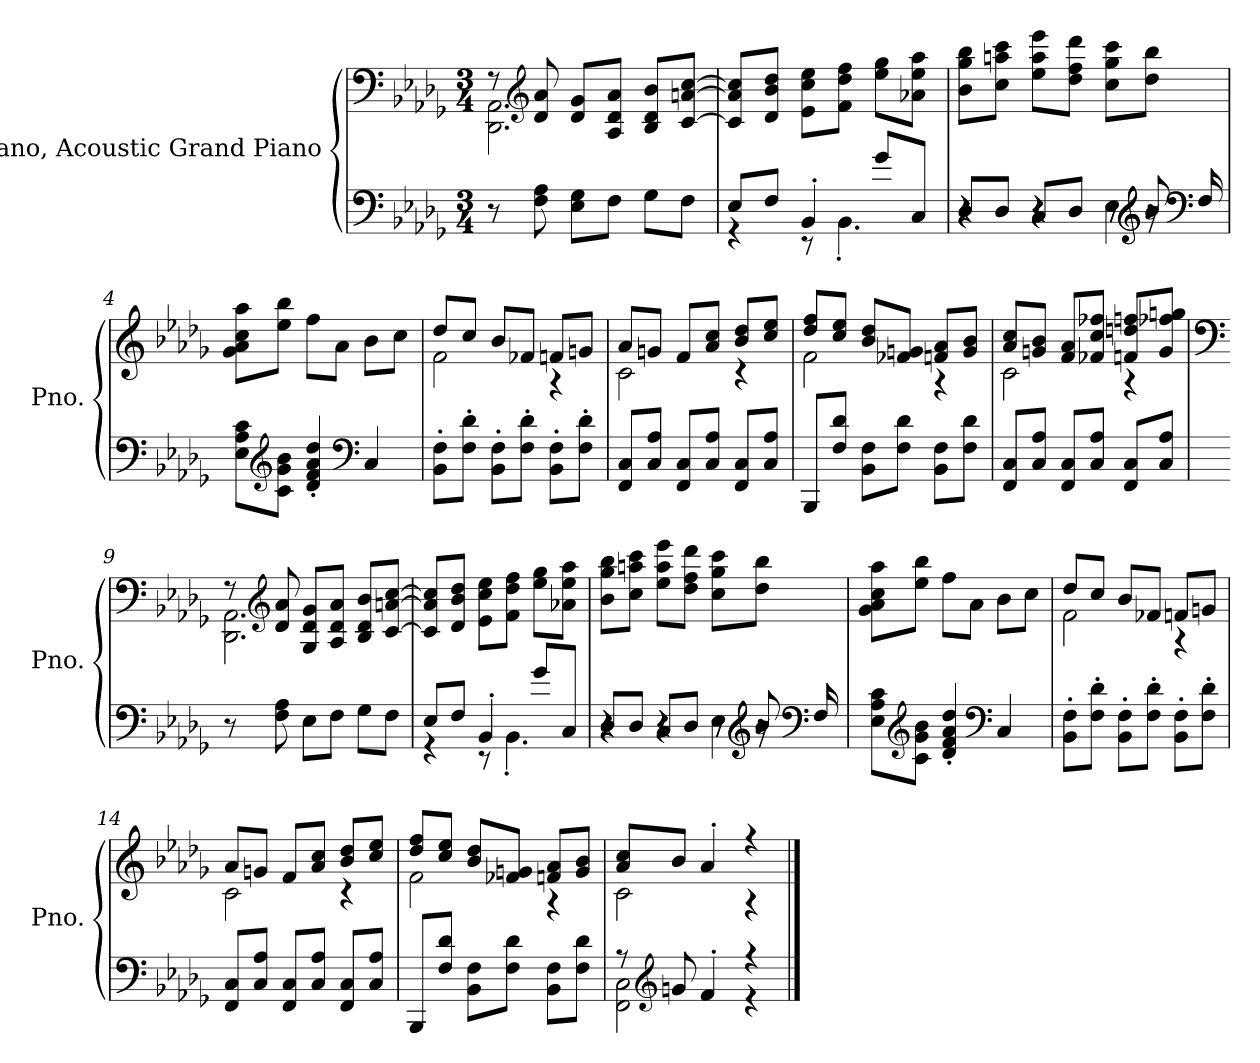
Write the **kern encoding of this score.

**kern	**kern
*part1	*part1
*staff2	*staff1
*I"Piano, Acoustic Grand Piano	*
*I'Pno.	*
*clefF4	*clefF4
*k[b-e-a-d-g-]	*k[b-e-a-d-g-]
*M3/4	*M3/4
*MM60	*MM60
=1	=1
*	*^
8r	8r	2.DD-\ 2.AA-\
*	*clefG2	*
8F\ 8A-\	8d-/ 8a-/	.
8E-\ 8G-\L	8d-/ 8g-/L	.
8F\J	8A-/ 8d-/ 8a-/J	.
8G-\L	8B-/ 8d-/ 8b-/L	.
8F\J	[8c/ [8an/ [8cc/J	.
*	*v	*v
=2	=2
*^	*
8E-/L	4r	8c/] 8a/] 8cc/]L
8F/J	.	8d-/ 8b-/ 8dd-/J
4BB-'/	8r	8e-\ 8cc\ 8ee-\L
.	4.BB-'\	8f\ 8dd-\ 8ff\J
8g-/L	.	8ee-\ 8gg-\L
8C/J	.	8a-X\ 8ee-\ 8aa-\J
=3	=3	=3
*	*^	*
4r	4r	8D-/L	8b-\ 8gg-\ 8bb-\L
.	.	8D-/J	8cc\ 8aan\ 8ccc\J
4r	4r	8C/L	8ee-\ 8aa\ 8eee-\L
.	.	8D-/J	8dd-\ 8ff\ 8ddd-\J
8r	4E-\	8r	8cc\ 8gg-\ 8ccc\L
*clefG2	*	*	*
8b-/	.	16r	8dd-\ 8bb-\J
*clefF4	*	*	*
.	.	16F/	.
*v	*v	*v	*
=4	=4
8E-\ 8A-\ 8c\L	8g-\ 8a-\ 8cc\ 8aa-\L
*clefG2	*
8c\ 8g-\ 8b-\J	8ee-\ 8bb-\J
4d-/' 4f/' 4a-/' 4dd-/'	8ff\L
.	8a-\J
*clefF4	*
4C/	8b-\L
.	8cc\J
!!LO:LB:g=z
=5	=5
*	*^
8BB-\' 8F\'L	8dd-/L	2f\
8F\' 8d-\'J	8cc/J	.
8BB-\' 8F\'L	8b-/L	.
8F\' 8d-\'J	8f-X/J	.
8BB-\' 8F\'L	8fn/L	4r
8F\' 8d-\'J	8gn/J	.
=6	=6	=6
8FF/ 8C/L	8a-/L	2c\
8C/ 8A-/J	8gn/J	.
8FF/ 8C/L	8f/L	.
8C/ 8A-/J	8a-/ 8cc/J	.
8FF/ 8C/L	8b-/ 8dd-/L	4r
8C/ 8A-/J	8cc/ 8ee-/J	.
=7	=7	=7
8BBB-/L	8dd-/ 8ff/L	2f\
8F/ 8d-/J	8cc/ 8ee-/J	.
8BB-\ 8F\L	8b-/ 8dd-/L	.
8F\ 8d-\J	8f-X/ 8gn/J	.
8BB-\ 8F\L	8fn/ 8a-/L	4r
8F\ 8d-\J	8g/ 8b-/J	.
=8	=8	=8
8FF/ 8C/L	8a-/ 8cc/L	2c\
8C/ 8A-/J	8gn/ 8b-/J	.
8FF/ 8C/L	8f/ 8a-/L	.
8C/ 8A-/J	8f-X/ 8cc/ 8ff-X/J	.
8FF/ 8C/L	8fn/ 8ddn/ 8ffn/L	4r
8C/ 8A-/J	8g/ 8ff-X/ 8ggn/J	.
!!LO:LB:g=z	!!
=9	=9	=9
*	*clefF4	*
8r	8r	2.DD-\ 2.AA-\
*	*clefG2	*
8F\ 8A-\	8d-/ 8a-/	.
8E-\L	8G-/ 8d-/ 8g-/L	.
8F\J	8A-/ 8d-/ 8a-/J	.
8G-\L	8B-/ 8d-/ 8b-/L	.
8F\J	[8c/ [8an/ [8cc/J	.
*	*v	*v
=10	=10
*^	*
8E-/L	4r	8c/] 8a/] 8cc/]L
8F/J	.	8d-/ 8b-/ 8dd-/J
4BB-'/	8r	8e-\ 8cc\ 8ee-\L
.	4.BB-'\	8f\ 8dd-\ 8ff\J
8g-/L	.	8ee-\ 8gg-\L
8C/J	.	8a-X\ 8ee-\ 8aa-\J
=11	=11	=11
*	*^	*
4r	4r	8D-/L	8b-\ 8gg-\ 8bb-\L
.	.	8D-/J	8cc\ 8aan\ 8ccc\J
4r	4r	8C/L	8ee-\ 8aa\ 8eee-\L
.	.	8D-/J	8dd-\ 8ff\ 8ddd-\J
8r	4E-\	8r	8cc\ 8gg-\ 8ccc\L
*clefG2	*	*	*
8b-/	.	16r	8dd-\ 8bb-\J
*clefF4	*	*	*
.	.	16F/	.
*v	*v	*v	*
=12	=12
8E-\ 8A-\ 8c\L	8g-\ 8a-\ 8cc\ 8aa-\L
*clefG2	*
8c\ 8g-\ 8b-\J	8ee-\ 8bb-\J
4d-/' 4f/' 4a-/' 4dd-/'	8ff\L
.	8a-\J
*clefF4	*
4C/	8b-\L
.	8cc\J
!!LO:LB:g=z
=13	=13
*	*^
8BB-\' 8F\'L	8dd-/L	2f\
8F\' 8d-\'J	8cc/J	.
8BB-\' 8F\'L	8b-/L	.
8F\' 8d-\'J	8f-X/J	.
8BB-\' 8F\'L	8fn/L	4r
8F\' 8d-\'J	8gn/J	.
=14	=14	=14
8FF/ 8C/L	8a-/L	2c\
8C/ 8A-/J	8gn/J	.
8FF/ 8C/L	8f/L	.
8C/ 8A-/J	8a-/ 8cc/J	.
8FF/ 8C/L	8b-/ 8dd-/L	4r
8C/ 8A-/J	8cc/ 8ee-/J	.
=15	=15	=15
8BBB-/L	8dd-/ 8ff/L	2f\
8F/ 8d-/J	8cc/ 8ee-/J	.
8BB-\ 8F\L	8b-/ 8dd-/L	.
8F\ 8d-\J	8f-X/ 8gn/J	.
8BB-\ 8F\L	8fn/ 8a-/L	4r
8F\ 8d-\J	8g/ 8b-/J	.
=16	=16	=16
*^	*	*
8r	2FF\ 2C\	8a-/ 8cc/L	2c\
*clefG2	*	*	*
8gn/	.	8b-/J	.
4f'/	.	4a-'/	.
4r	4r	4r	4r
*v	*v	*	*
*	*v	*v
==	==
*-	*-
